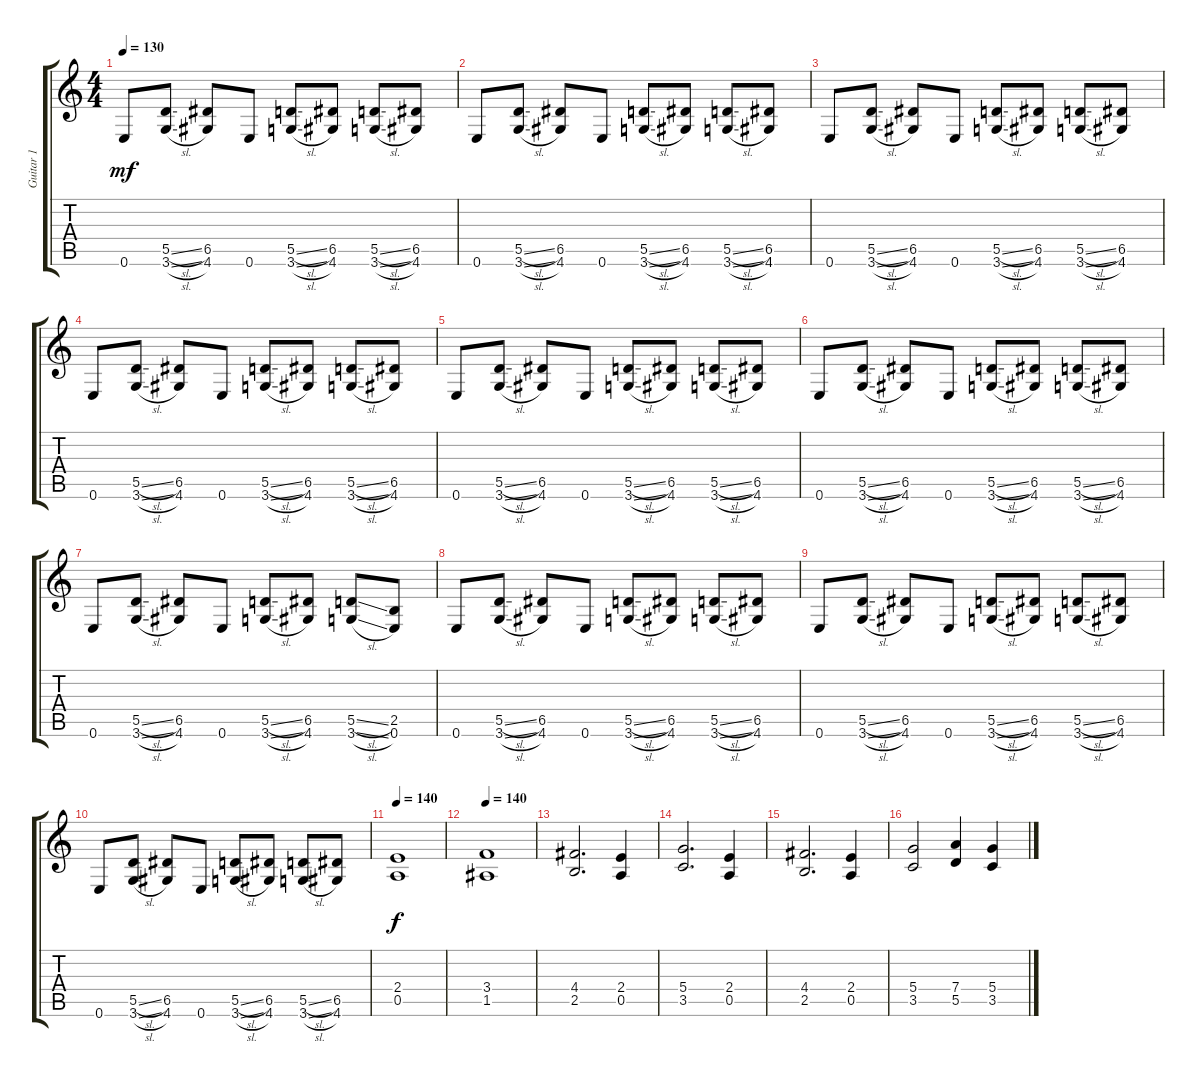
\track ("Guitar 1" "Guitar 1") {instrument distortionguitar}
\staff {score tabs}
\tuning (E4 B3 G3 D3 A2 E2) {hide}
\ts (4 4)
\tempo 130
\clef g2
\ks c
0.6.8{dy mf} (5.5{sl} 3.6{sl}).8 (6.5 4.6).8 0.6.8 (5.5{sl} 3.6{sl}).8 (6.5 4.6).8 (5.5{sl} 3.6{sl}).8 (6.5 4.6).8 |
0.6.8 (5.5{sl} 3.6{sl}).8 (6.5 4.6).8 0.6.8 (5.5{sl} 3.6{sl}).8 (6.5 4.6).8 (5.5{sl} 3.6{sl}).8 (6.5 4.6).8 |
0.6.8 (5.5{sl} 3.6{sl}).8 (6.5 4.6).8 0.6.8 (5.5{sl} 3.6{sl}).8 (6.5 4.6).8 (5.5{sl} 3.6{sl}).8 (6.5 4.6).8 |
0.6.8 (5.5{sl} 3.6{sl}).8 (6.5 4.6).8 0.6.8 (5.5{sl} 3.6{sl}).8 (6.5 4.6).8 (5.5{sl} 3.6{sl}).8 (6.5 4.6).8 |
0.6.8 (5.5{sl} 3.6{sl}).8 (6.5 4.6).8 0.6.8 (5.5{sl} 3.6{sl}).8 (6.5 4.6).8 (5.5{sl} 3.6{sl}).8 (6.5 4.6).8 |
0.6.8 (5.5{sl} 3.6{sl}).8 (6.5 4.6).8 0.6.8 (5.5{sl} 3.6{sl}).8 (6.5 4.6).8 (5.5{sl} 3.6{sl}).8 (6.5 4.6).8 |
0.6.8 (5.5{sl} 3.6{sl}).8 (6.5 4.6).8 0.6.8 (5.5{sl} 3.6{sl}).8 (6.5 4.6).8 (5.5{sl} 3.6{sl}).8 (2.5 0.6).8 |
0.6.8 (5.5{sl} 3.6{sl}).8 (6.5 4.6).8 0.6.8 (5.5{sl} 3.6{sl}).8 (6.5 4.6).8 (5.5{sl} 3.6{sl}).8 (6.5 4.6).8 |
0.6.8 (5.5{sl} 3.6{sl}).8 (6.5 4.6).8 0.6.8 (5.5{sl} 3.6{sl}).8 (6.5 4.6).8 (5.5{sl} 3.6{sl}).8 (6.5 4.6).8 |
0.6.8 (5.5{sl} 3.6{sl}).8 (6.5 4.6).8 0.6.8 (5.5{sl} 3.6{sl}).8 (6.5 4.6).8 (5.5{sl} 3.6{sl}).8 (6.5 4.6).8 |
\tempo 140
(2.4 0.5).1{dy f} |
\tempo 140
(3.4 1.5).1 |
(4.4 2.5).2{d} (2.4 0.5).4 |
(5.4 3.5).2{d} (2.4 0.5).4 |
(4.4 2.5).2{d} (2.4 0.5).4 |
(5.4 3.5).2 (7.4 5.5).4 (5.4 3.5).4
